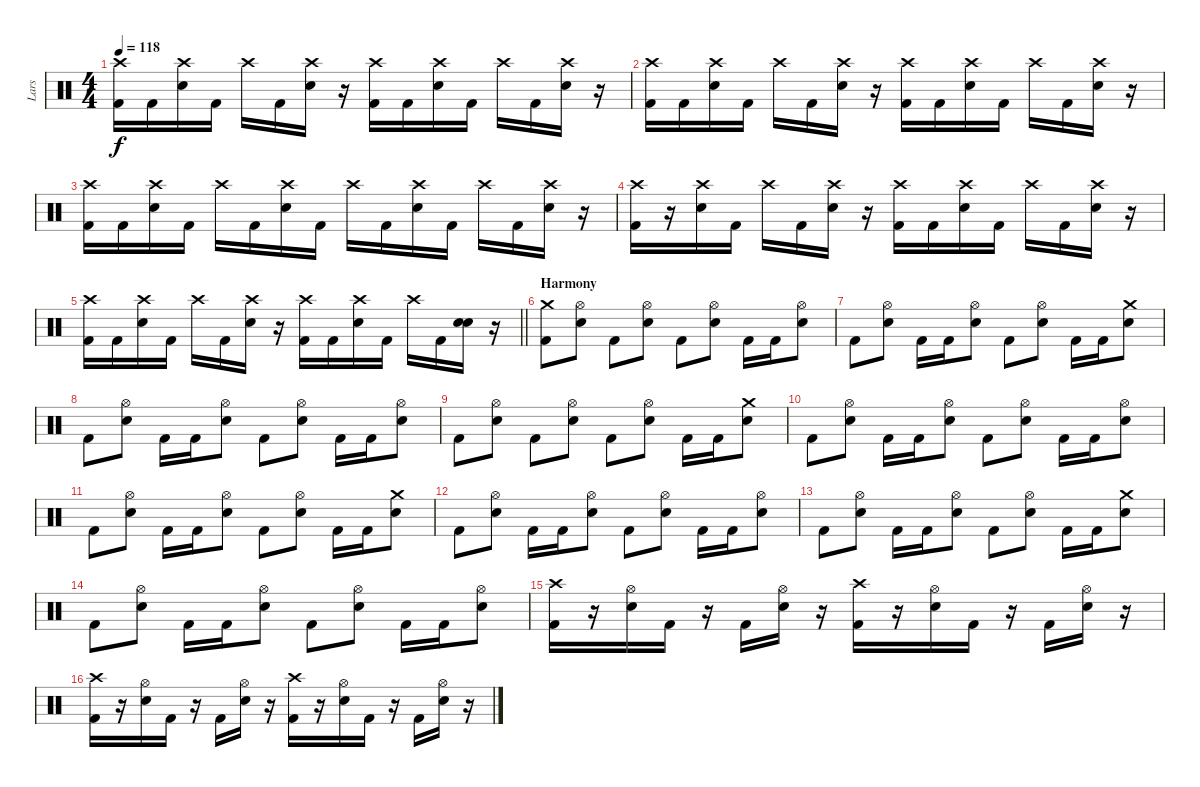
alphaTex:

\track ("Lars" "Lars") {solo instrument percussion}
\staff {score}
\articulation defaults
\ts (4 4)
\tempo 118
\clef neutral
\ks c
("Crash high (hit)" "Kick (hit) 2").16{dy f} "Kick (hit) 2".16 ("Crash high (hit)" "Electric Snare (hit)").16 "Kick (hit) 2".16 "Crash high (hit)".16 "Kick (hit) 2".16 ("Crash high (hit)" "Electric Snare (hit)").16 r.16 ("Crash high (hit)" "Kick (hit) 2").16 "Kick (hit) 2".16 ("Crash high (hit)" "Electric Snare (hit)").16 "Kick (hit) 2".16 "Crash high (hit)".16 "Kick (hit) 2".16 ("Crash high (hit)" "Electric Snare (hit)").16 r.16 |
("Crash high (hit)" "Kick (hit) 2").16 "Kick (hit) 2".16 ("Crash high (hit)" "Electric Snare (hit)").16 "Kick (hit) 2".16 "Crash high (hit)".16 "Kick (hit) 2".16 ("Crash high (hit)" "Electric Snare (hit)").16 r.16 ("Crash high (hit)" "Kick (hit) 2").16 "Kick (hit) 2".16 ("Crash high (hit)" "Electric Snare (hit)").16 "Kick (hit) 2".16 "Crash high (hit)".16 "Kick (hit) 2".16 ("Crash high (hit)" "Electric Snare (hit)").16 r.16 |
("Crash high (hit)" "Kick (hit) 2").16 "Kick (hit) 2".16 ("Crash high (hit)" "Electric Snare (hit)").16 "Kick (hit) 2".16 "Crash high (hit)".16 "Kick (hit) 2".16 ("Crash high (hit)" "Electric Snare (hit)").16 "Kick (hit) 2".16 "Crash high (hit)".16 "Kick (hit) 2".16 ("Crash high (hit)" "Electric Snare (hit)").16 "Kick (hit) 2".16 "Crash high (hit)".16 "Kick (hit) 2".16 ("Crash high (hit)" "Electric Snare (hit)").16 r.16 |
("Crash high (hit)" "Kick (hit) 2").16 r.16 ("Crash high (hit)" "Electric Snare (hit)").16 "Kick (hit) 2".16 "Crash high (hit)".16 "Kick (hit) 2".16 ("Crash high (hit)" "Electric Snare (hit)").16 r.16 ("Crash high (hit)" "Kick (hit) 2").16 "Kick (hit) 2".16 ("Crash high (hit)" "Electric Snare (hit)").16 "Kick (hit) 2".16 "Crash high (hit)".16 "Kick (hit) 2".16 ("Crash high (hit)" "Electric Snare (hit)").16 r.16 |
\barLineRight lightlight
("Crash high (hit)" "Kick (hit) 2").16 "Kick (hit) 2".16 ("Crash high (hit)" "Electric Snare (hit)").16 "Kick (hit) 2".16 "Crash high (hit)".16 "Kick (hit) 2".16 ("Crash high (hit)" "Electric Snare (hit)").16 r.16 ("Crash high (hit)" "Kick (hit) 2").16 "Kick (hit) 2".16 ("Crash high (hit)" "Electric Snare (hit)").16 "Kick (hit) 2".16 "Crash high (hit)".16 "Kick (hit) 2".16 ("Electric Snare (hit)" "Electric Snare (hit)").16 r.16 |
\section ("" "Harmony")
("Crash medium (hit)" "Kick (hit) 2").8 ("Hi-Hat (open)" "Electric Snare (hit)").8 "Kick (hit) 2".8 ("Hi-Hat (open)" "Electric Snare (hit)").8 "Kick (hit) 2".8 ("Hi-Hat (open)" "Electric Snare (hit)").8 "Kick (hit) 2".16 "Kick (hit) 2".16 ("Hi-Hat (open)" "Electric Snare (hit)").8 |
"Kick (hit) 2".8 ("Hi-Hat (open)" "Electric Snare (hit)").8 "Kick (hit) 2".16 "Kick (hit) 2".16 ("Hi-Hat (open)" "Electric Snare (hit)").8 "Kick (hit) 2".8 ("Hi-Hat (open)" "Electric Snare (hit)").8 "Kick (hit) 2".16 "Kick (hit) 2".16 ("Crash medium (hit)" "Electric Snare (hit)").8 |
"Kick (hit) 2".8 ("Hi-Hat (open)" "Electric Snare (hit)").8 "Kick (hit) 2".16 "Kick (hit) 2".16 ("Hi-Hat (open)" "Electric Snare (hit)").8 "Kick (hit) 2".8 ("Hi-Hat (open)" "Electric Snare (hit)").8 "Kick (hit) 2".16 "Kick (hit) 2".16 ("Hi-Hat (open)" "Electric Snare (hit)").8 |
"Kick (hit) 2".8 ("Hi-Hat (open)" "Electric Snare (hit)").8 "Kick (hit) 2".8 ("Hi-Hat (open)" "Electric Snare (hit)").8 "Kick (hit) 2".8 ("Hi-Hat (open)" "Electric Snare (hit)").8 "Kick (hit) 2".16 "Kick (hit) 2".16 ("Crash medium (hit)" "Electric Snare (hit)").8 |
"Kick (hit) 2".8 ("Hi-Hat (open)" "Electric Snare (hit)").8 "Kick (hit) 2".16 "Kick (hit) 2".16 ("Hi-Hat (open)" "Electric Snare (hit)").8 "Kick (hit) 2".8 ("Hi-Hat (open)" "Electric Snare (hit)").8 "Kick (hit) 2".16 "Kick (hit) 2".16 ("Hi-Hat (open)" "Electric Snare (hit)").8 |
"Kick (hit) 2".8 ("Hi-Hat (open)" "Electric Snare (hit)").8 "Kick (hit) 2".16 "Kick (hit) 2".16 ("Hi-Hat (open)" "Electric Snare (hit)").8 "Kick (hit) 2".8 ("Hi-Hat (open)" "Electric Snare (hit)").8 "Kick (hit) 2".16 "Kick (hit) 2".16 ("Crash medium (hit)" "Electric Snare (hit)").8 |
"Kick (hit) 2".8 ("Hi-Hat (open)" "Electric Snare (hit)").8 "Kick (hit) 2".16 "Kick (hit) 2".16 ("Hi-Hat (open)" "Electric Snare (hit)").8 "Kick (hit) 2".8 ("Hi-Hat (open)" "Electric Snare (hit)").8 "Kick (hit) 2".16 "Kick (hit) 2".16 ("Hi-Hat (open)" "Electric Snare (hit)").8 |
"Kick (hit) 2".8 ("Hi-Hat (open)" "Electric Snare (hit)").8 "Kick (hit) 2".16 "Kick (hit) 2".16 ("Hi-Hat (open)" "Electric Snare (hit)").8 "Kick (hit) 2".8 ("Hi-Hat (open)" "Electric Snare (hit)").8 "Kick (hit) 2".16 "Kick (hit) 2".16 ("Crash medium (hit)" "Electric Snare (hit)").8 |
"Kick (hit) 2".8 ("Hi-Hat (open)" "Electric Snare (hit)").8 "Kick (hit) 2".16 "Kick (hit) 2".16 ("Hi-Hat (open)" "Electric Snare (hit)").8 "Kick (hit) 2".8 ("Hi-Hat (open)" "Electric Snare (hit)").8 "Kick (hit) 2".16 "Kick (hit) 2".16 ("Hi-Hat (open)" "Electric Snare (hit)").8 |
("Crash high (hit)" "Kick (hit) 2").16 r.16 ("Hi-Hat (open)" "Electric Snare (hit)").16 "Kick (hit) 2".16 r.16 "Kick (hit) 2".16 ("Hi-Hat (open)" "Electric Snare (hit)").16 r.16 ("Crash high (hit)" "Kick (hit) 2").16 r.16 ("Hi-Hat (open)" "Electric Snare (hit)").16 "Kick (hit) 2".16 r.16 "Kick (hit) 2".16 ("Hi-Hat (open)" "Electric Snare (hit)").16 r.16 |
("Crash high (hit)" "Kick (hit) 2").16 r.16 ("Hi-Hat (open)" "Electric Snare (hit)").16 "Kick (hit) 2".16 r.16 "Kick (hit) 2".16 ("Hi-Hat (open)" "Electric Snare (hit)").16 r.16 ("Crash high (hit)" "Kick (hit) 2").16 r.16 ("Hi-Hat (open)" "Electric Snare (hit)").16 "Kick (hit) 2".16 r.16 "Kick (hit) 2".16 ("Hi-Hat (open)" "Electric Snare (hit)").16 r.16
